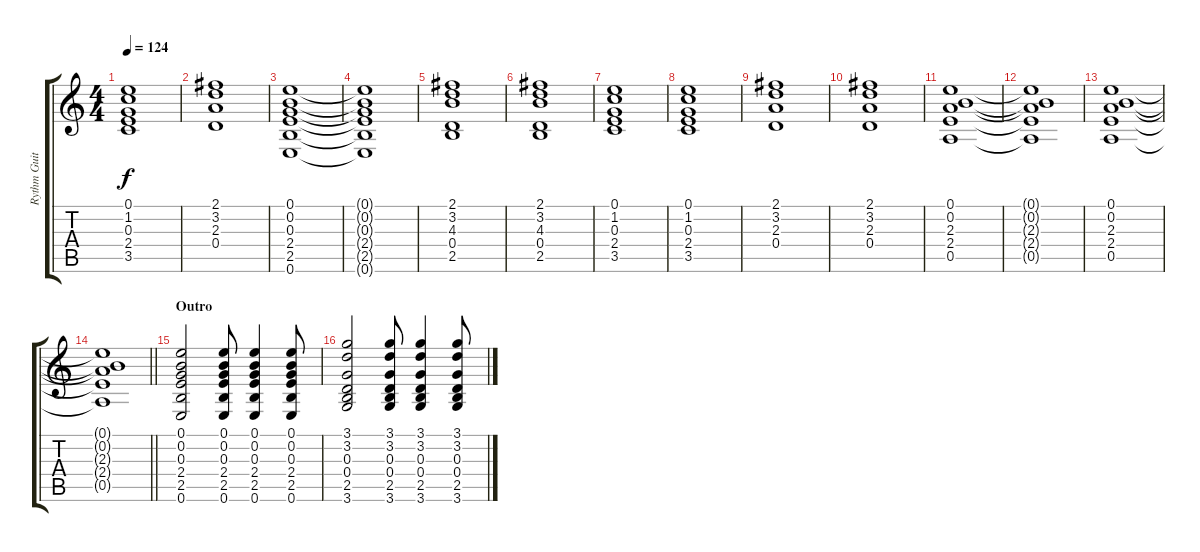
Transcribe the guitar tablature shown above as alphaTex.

\track ("Rythm Guitar" "Rythm Guit") {instrument electricguitarjazz}
\staff {score tabs}
\tuning (E4 B3 G3 D3 A2 E2) {hide}
\ts (4 4)
\tempo 124
\clef g2
\ks c
(0.1 1.2 0.3 2.4 3.5).1{dy f} |
(2.1 3.2 2.3 0.4).1 |
(0.1 0.2 0.3 2.4 2.5 0.6).1 |
(0.1{t} 0.2{t} 0.3{t} 2.4{t} 2.5{t} 0.6{t}).1 |
(2.1 3.2 4.3 0.4 2.5).1 |
(2.1 3.2 4.3 0.4 2.5).1 |
(0.1 1.2 0.3 2.4 3.5).1 |
(0.1 1.2 0.3 2.4 3.5).1 |
(2.1 3.2 2.3 0.4).1 |
(2.1 3.2 2.3 0.4).1 |
(0.1 0.2 2.3 2.4 0.5).1 |
(0.1{t} 0.2{t} 2.3{t} 2.4{t} 0.5{t}).1 |
(0.1 0.2 2.3 2.4 0.5).1 |
\barLineRight lightlight
(0.1{t} 0.2{t} 2.3{t} 2.4{t} 0.5{t}).1 |
\section ("" "Outro")
(0.1 0.2 0.3 2.4 2.5 0.6).2 (0.1 0.2 0.3 2.4 2.5 0.6).8 (0.1 0.2 0.3 2.4 2.5 0.6).4 (0.1 0.2 0.3 2.4 2.5 0.6).8 |
(3.1 3.2 0.3 0.4 2.5 3.6).2 (3.1 3.2 0.3 0.4 2.5 3.6).8 (3.1 3.2 0.3 0.4 2.5 3.6).4 (3.1 3.2 0.3 0.4 2.5 3.6).8
